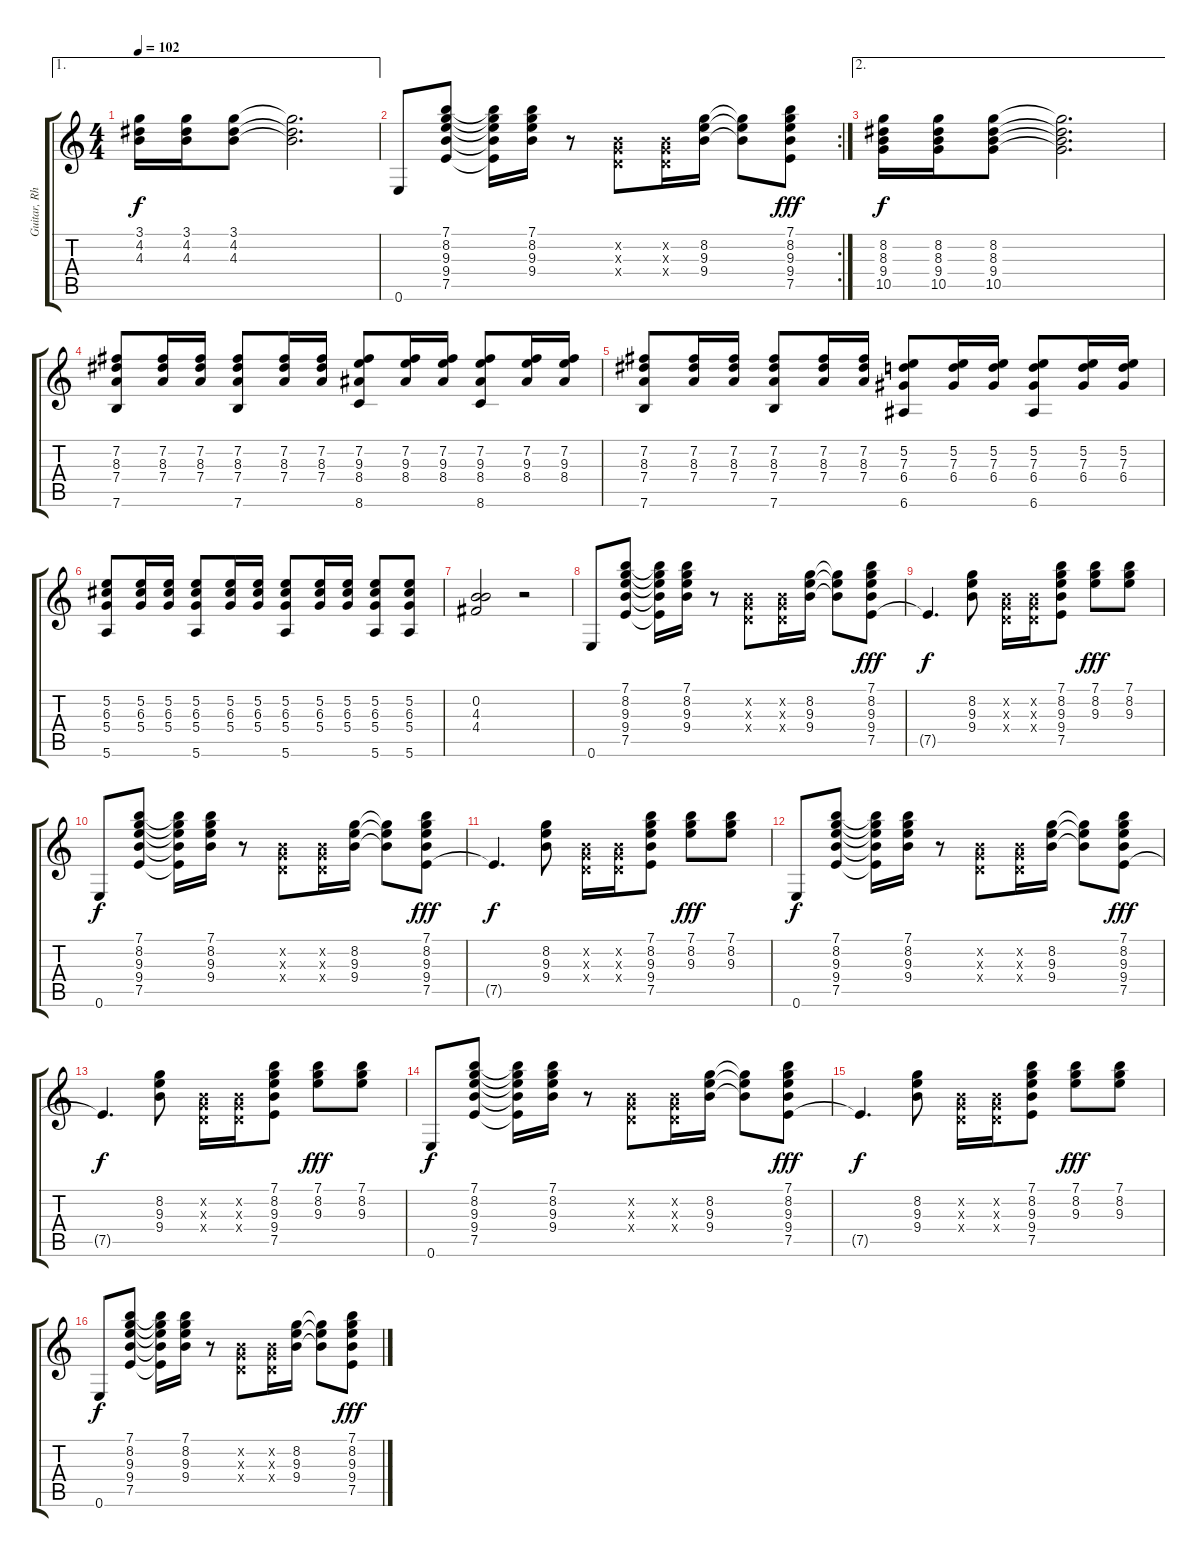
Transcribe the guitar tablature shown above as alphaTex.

\track ("Guitar, Rhythm" "Guitar, Rh") {instrument electricguitarjazz}
\staff {score tabs}
\tuning (E4 B3 G3 D3 A2 E2) {hide}
\ae 1
\ts (4 4)
\tempo 102
\clef g2
\ks c
(3.1 4.2 4.3).16{dy f} (3.1 4.2 4.3).16 (3.1 4.2 4.3).8 (3.1{t} 4.2{t} 4.3{t}).2{d} |
\rc 2
0.6.8 (7.1 8.2 9.3 9.4 7.5).8 (7.1{t} 8.2{t} 9.3{t} 9.4{t} 7.5{t}).16 (7.1 8.2 9.3 9.4).16 r.8 (0.2{x} 0.3{x} 0.4{x}).8 (0.2{x} 0.3{x} 0.4{x}).16 (8.2 9.3 9.4).16 (8.2{t} 9.3{t} 9.4{t}).8 (7.1 8.2 9.3 9.4 7.5).8{dy fff} |
\ae 2
(8.2 8.3 9.4 10.5).16{dy f} (8.2 8.3 9.4 10.5).16 (8.2 8.3 9.4 10.5).8 (8.2{t} 8.3{t} 9.4{t} 10.5{t}).2{d} |
(7.2 8.3 7.4 7.6).8 (7.2 8.3 7.4).16 (7.2 8.3 7.4).16 (7.2 8.3 7.4 7.6).8 (7.2 8.3 7.4).16 (7.2 8.3 7.4).16 (7.2 9.3 8.4 8.6).8 (7.2 9.3 8.4).16 (7.2 9.3 8.4).16 (7.2 9.3 8.4 8.6).8 (7.2 9.3 8.4).16 (7.2 9.3 8.4).16 |
(7.2 8.3 7.4 7.6).8 (7.2 8.3 7.4).16 (7.2 8.3 7.4).16 (7.2 8.3 7.4 7.6).8 (7.2 8.3 7.4).16 (7.2 8.3 7.4).16 (5.2 7.3 6.4 6.6).8 (5.2 7.3 6.4).16 (5.2 7.3 6.4).16 (5.2 7.3 6.4 6.6).8 (5.2 7.3 6.4).16 (5.2 7.3 6.4).16 |
(5.2 6.3 5.4 5.6).8 (5.2 6.3 5.4).16 (5.2 6.3 5.4).16 (5.2 6.3 5.4 5.6).8 (5.2 6.3 5.4).16 (5.2 6.3 5.4).16 (5.2 6.3 5.4 5.6).8 (5.2 6.3 5.4).16 (5.2 6.3 5.4).16 (5.2 6.3 5.4 5.6).8 (5.2 6.3 5.4 5.6).8 |
(0.2 4.3 4.4).2 r.2 |
0.6.8 (7.1 8.2 9.3 9.4 7.5).8 (7.1{t} 8.2{t} 9.3{t} 9.4{t} 7.5{t}).16 (7.1 8.2 9.3 9.4).16 r.8 (0.2{x} 0.3{x} 0.4{x}).8 (0.2{x} 0.3{x} 0.4{x}).16 (8.2 9.3 9.4).16 (8.2{t} 9.3{t} 9.4{t}).8 (7.1 8.2 9.3 9.4 7.5).8{dy fff} |
7.5{t}.4{d dy f} (8.2 9.3 9.4).8 (0.2{x} 0.3{x} 0.4{x}).16 (0.2{x} 0.3{x} 0.4{x}).16 (7.1 8.2 9.3 9.4 7.5).8 (7.1 8.2 9.3).8{dy fff} (7.1 8.2 9.3).8 |
0.6.8{dy f} (7.1 8.2 9.3 9.4 7.5).8 (7.1{t} 8.2{t} 9.3{t} 9.4{t} 7.5{t}).16 (7.1 8.2 9.3 9.4).16 r.8 (0.2{x} 0.3{x} 0.4{x}).8 (0.2{x} 0.3{x} 0.4{x}).16 (8.2 9.3 9.4).16 (8.2{t} 9.3{t} 9.4{t}).8 (7.1 8.2 9.3 9.4 7.5).8{dy fff} |
7.5{t}.4{d dy f} (8.2 9.3 9.4).8 (0.2{x} 0.3{x} 0.4{x}).16 (0.2{x} 0.3{x} 0.4{x}).16 (7.1 8.2 9.3 9.4 7.5).8 (7.1 8.2 9.3).8{dy fff} (7.1 8.2 9.3).8 |
0.6.8{dy f} (7.1 8.2 9.3 9.4 7.5).8 (7.1{t} 8.2{t} 9.3{t} 9.4{t} 7.5{t}).16 (7.1 8.2 9.3 9.4).16 r.8 (0.2{x} 0.3{x} 0.4{x}).8 (0.2{x} 0.3{x} 0.4{x}).16 (8.2 9.3 9.4).16 (8.2{t} 9.3{t} 9.4{t}).8 (7.1 8.2 9.3 9.4 7.5).8{dy fff} |
7.5{t}.4{d dy f} (8.2 9.3 9.4).8 (0.2{x} 0.3{x} 0.4{x}).16 (0.2{x} 0.3{x} 0.4{x}).16 (7.1 8.2 9.3 9.4 7.5).8 (7.1 8.2 9.3).8{dy fff} (7.1 8.2 9.3).8 |
0.6.8{dy f} (7.1 8.2 9.3 9.4 7.5).8 (7.1{t} 8.2{t} 9.3{t} 9.4{t} 7.5{t}).16 (7.1 8.2 9.3 9.4).16 r.8 (0.2{x} 0.3{x} 0.4{x}).8 (0.2{x} 0.3{x} 0.4{x}).16 (8.2 9.3 9.4).16 (8.2{t} 9.3{t} 9.4{t}).8 (7.1 8.2 9.3 9.4 7.5).8{dy fff} |
7.5{t}.4{d dy f} (8.2 9.3 9.4).8 (0.2{x} 0.3{x} 0.4{x}).16 (0.2{x} 0.3{x} 0.4{x}).16 (7.1 8.2 9.3 9.4 7.5).8 (7.1 8.2 9.3).8{dy fff} (7.1 8.2 9.3).8 |
0.6.8{dy f} (7.1 8.2 9.3 9.4 7.5).8 (7.1{t} 8.2{t} 9.3{t} 9.4{t} 7.5{t}).16 (7.1 8.2 9.3 9.4).16 r.8 (0.2{x} 0.3{x} 0.4{x}).8 (0.2{x} 0.3{x} 0.4{x}).16 (8.2 9.3 9.4).16 (8.2{t} 9.3{t} 9.4{t}).8 (7.1 8.2 9.3 9.4 7.5).8{dy fff}
